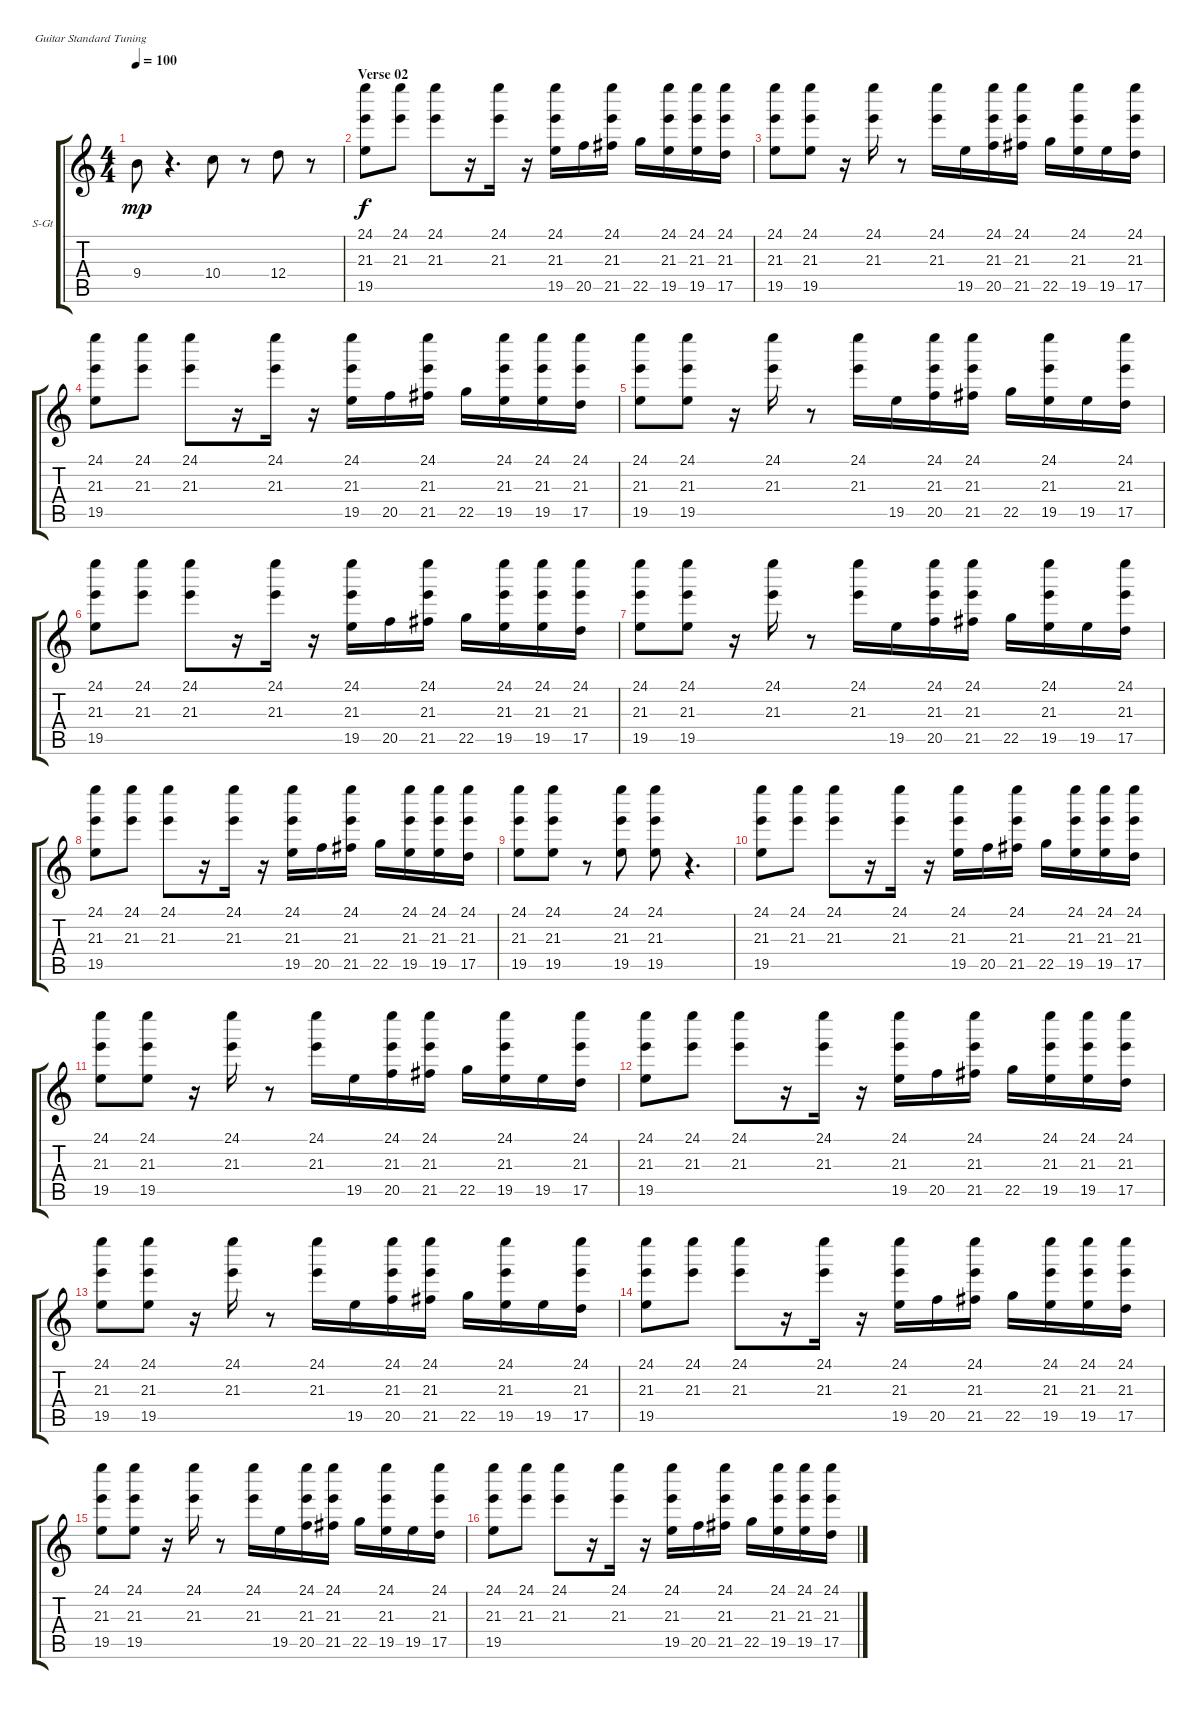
\bracketExtendMode groupsimilarinstruments
\firstSystemTrackNameOrientation horizontal
\otherSystemsTrackNameOrientation horizontal
\track ("Background A" "S-Gt") {instrument acousticguitarsteel}
\staff {score tabs}
\tuning (E4 B3 G3 D3 A2 E2)
\ts (4 4)
\tempo 100
\clef g2
\scale
0.333333
\ks c
9.4.8{dy mp} r.4{d} 10.4.8 r.8 12.4.8 r.8 |
\section ("" "Verse 02")
\scale
0.333333 (24.1 21.3 19.5).8{dy f} (24.1 21.3).8 (24.1 21.3).8 r.16 (24.1 21.3).16 r.16 (24.1 21.3 19.5).16 20.5.16 (24.1 21.3 21.5).16 22.5.16 (24.1 21.3 19.5).16 (24.1 21.3 19.5).16 (24.1 21.3 17.5).16 |
\scale
0.333333 (24.1 21.3 19.5).8 (24.1 21.3 19.5).8 r.16 (24.1 21.3).16 r.8 (24.1 21.3).16 19.5.16 (24.1 21.3 20.5).16 (24.1 21.3 21.5).16 22.5.16 (24.1 21.3 19.5).16 19.5.16 (24.1 21.3 17.5).16 |
\scale
0.333333 (24.1 21.3 19.5).8 (24.1 21.3).8 (24.1 21.3).8 r.16 (24.1 21.3).16 r.16 (24.1 21.3 19.5).16 20.5.16 (24.1 21.3 21.5).16 22.5.16 (24.1 21.3 19.5).16 (24.1 21.3 19.5).16 (24.1 21.3 17.5).16 |
\scale
0.333333 (24.1 21.3 19.5).8 (24.1 21.3 19.5).8 r.16 (24.1 21.3).16 r.8 (24.1 21.3).16 19.5.16 (24.1 21.3 20.5).16 (24.1 21.3 21.5).16 22.5.16 (24.1 21.3 19.5).16 19.5.16 (24.1 21.3 17.5).16 |
\scale
0.333333 (24.1 21.3 19.5).8 (24.1 21.3).8 (24.1 21.3).8 r.16 (24.1 21.3).16 r.16 (24.1 21.3 19.5).16 20.5.16 (24.1 21.3 21.5).16 22.5.16 (24.1 21.3 19.5).16 (24.1 21.3 19.5).16 (24.1 21.3 17.5).16 |
\scale
0.333333 (24.1 21.3 19.5).8 (24.1 21.3 19.5).8 r.16 (24.1 21.3).16 r.8 (24.1 21.3).16 19.5.16 (24.1 21.3 20.5).16 (24.1 21.3 21.5).16 22.5.16 (24.1 21.3 19.5).16 19.5.16 (24.1 21.3 17.5).16 |
\scale
0.333333 (24.1 21.3 19.5).8 (24.1 21.3).8 (24.1 21.3).8 r.16 (24.1 21.3).16 r.16 (24.1 21.3 19.5).16 20.5.16 (24.1 21.3 21.5).16 22.5.16 (24.1 21.3 19.5).16 (24.1 21.3 19.5).16 (24.1 21.3 17.5).16 |
\scale
0.333333 (24.1 21.3 19.5).8 (24.1 21.3 19.5).8 r.8 (24.1 21.3 19.5).8 (24.1 21.3 19.5).8 r.4{d} |
\scale
0.333333 (24.1 21.3 19.5).8 (24.1 21.3).8 (24.1 21.3).8 r.16 (24.1 21.3).16 r.16 (24.1 21.3 19.5).16 20.5.16 (24.1 21.3 21.5).16 22.5.16 (24.1 21.3 19.5).16 (24.1 21.3 19.5).16 (24.1 21.3 17.5).16 |
\scale
0.333333 (24.1 21.3 19.5).8 (24.1 21.3 19.5).8 r.16 (24.1 21.3).16 r.8 (24.1 21.3).16 19.5.16 (24.1 21.3 20.5).16 (24.1 21.3 21.5).16 22.5.16 (24.1 21.3 19.5).16 19.5.16 (24.1 21.3 17.5).16 |
\scale
0.333333 (24.1 21.3 19.5).8 (24.1 21.3).8 (24.1 21.3).8 r.16 (24.1 21.3).16 r.16 (24.1 21.3 19.5).16 20.5.16 (24.1 21.3 21.5).16 22.5.16 (24.1 21.3 19.5).16 (24.1 21.3 19.5).16 (24.1 21.3 17.5).16 |
\scale
0.333333 (24.1 21.3 19.5).8 (24.1 21.3 19.5).8 r.16 (24.1 21.3).16 r.8 (24.1 21.3).16 19.5.16 (24.1 21.3 20.5).16 (24.1 21.3 21.5).16 22.5.16 (24.1 21.3 19.5).16 19.5.16 (24.1 21.3 17.5).16 |
\scale
0.333333 (24.1 21.3 19.5).8 (24.1 21.3).8 (24.1 21.3).8 r.16 (24.1 21.3).16 r.16 (24.1 21.3 19.5).16 20.5.16 (24.1 21.3 21.5).16 22.5.16 (24.1 21.3 19.5).16 (24.1 21.3 19.5).16 (24.1 21.3 17.5).16 |
\scale
0.333333 (24.1 21.3 19.5).8 (24.1 21.3 19.5).8 r.16 (24.1 21.3).16 r.8 (24.1 21.3).16 19.5.16 (24.1 21.3 20.5).16 (24.1 21.3 21.5).16 22.5.16 (24.1 21.3 19.5).16 19.5.16 (24.1 21.3 17.5).16 |
\scale
0.333333 (24.1 21.3 19.5).8 (24.1 21.3).8 (24.1 21.3).8 r.16 (24.1 21.3).16 r.16 (24.1 21.3 19.5).16 20.5.16 (24.1 21.3 21.5).16 22.5.16 (24.1 21.3 19.5).16 (24.1 21.3 19.5).16 (24.1 21.3 17.5).16
